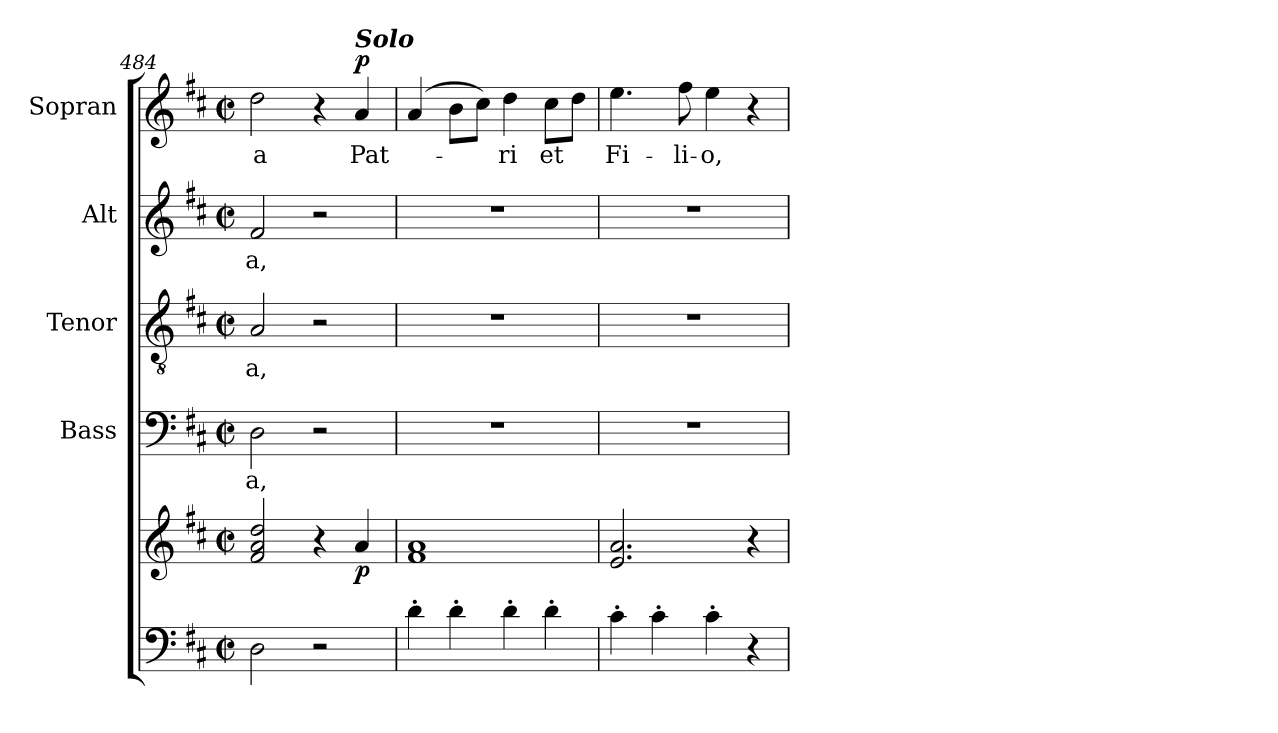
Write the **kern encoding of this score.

**kern	**kern	**dynam	**kern	**text	**kern	**text	**kern	**text	**kern	**text	**dynam
*part5	*part5	*part5	*part4	*part4	*part3	*part3	*part2	*part2	*part1	*part1	*part1
*staff6	*staff5	*staff5/6	*staff4	*staff4	*staff3	*staff3	*staff2	*staff2	*staff1	*staff1	*staff1
*	*	*	*I"Bass	*	*I"Tenor	*	*I"Alt	*	*I"Sopran	*	*
*	*	*	*I'B.	*	*I'T.	*	*I'A.	*	*I'S.	*	*
*clefF4	*clefG2	*	*clefF4	*	*clefGv2	*	*clefG2	*	*clefG2	*	*
*k[f#c#]	*k[f#c#]	*	*k[f#c#]	*	*k[f#c#]	*	*k[f#c#]	*	*k[f#c#]	*	*
*D:	*D:	*	*D:	*	*D:	*	*D:	*	*D:	*	*
*M2/2	*M2/2	*	*M2/2	*	*M2/2	*	*M2/2	*	*M2/2	*	*
*met(c|)	*met(c|)	*	*met(c|)	*	*met(c|)	*	*met(c|)	*	*met(c|)	*	*
=484	=484	=484	=484	=484	=484	=484	=484	=484	=484	=484	=484
!	!	!	!	!LO:LY:b	!	!LO:LY:b	!	!LO:LY:b	!	!LO:LY:b	!
2D\	2f#/ 2a/ 2dd/	.	2D\	-a,	2A/	-a,	2f#/	-a,	2dd\	-a	.
2r	4r	.	2r	.	2r	.	2r	.	4r	.	.
!	!	!	!	!	!	!	!	!	!LO:TX:a:Bi:t=Solo	!	!
!	!	!LO:DY:b	!	!	!	!	!	!	!	!LO:LY:b	!LO:DY:a
.	4a/	p	.	.	.	.	.	.	4a/	Pat-	p
!!LO:PB:g=z
=485	=485	=485	=485	=485	=485	=485	=485	=485	=485	=485	=485
4d'>\	1f# 1a	.	1r	.	1r	.	1r	.	(4a/	.	.
4d'>\	.	.	.	.	.	.	.	.	8b\L	.	.
.	.	.	.	.	.	.	.	.	8cc#\J)	.	.
!	!	!	!	!	!	!	!	!	!	!LO:LY:b	!
4d'>\	.	.	.	.	.	.	.	.	4dd\	-ri	.
!	!	!	!	!	!	!	!	!	!	!LO:LY:b	!
4d'>\	.	.	.	.	.	.	.	.	8cc#\L	et	.
.	.	.	.	.	.	.	.	.	8dd\J	.	.
=486	=486	=486	=486	=486	=486	=486	=486	=486	=486	=486	=486
!	!	!	!	!	!	!	!	!	!	!LO:LY:b	!
4c#'>\	2.e/ 2.a/	.	1r	.	1r	.	1r	.	4.ee\	Fi-	.
4c#'>\	.	.	.	.	.	.	.	.	.	.	.
!	!	!	!	!	!	!	!	!	!	!LO:LY:b	!
.	.	.	.	.	.	.	.	.	8ff#\	-li-	.
!	!	!	!	!	!	!	!	!	!	!LO:LY:b	!
4c#'>\	.	.	.	.	.	.	.	.	4ee\	-o,	.
4r	4r	.	.	.	.	.	.	.	4r	.	.
=	=	=	=	=	=	=	=	=	=	=	=
*-	*-	*-	*-	*-	*-	*-	*-	*-	*-	*-	*-
